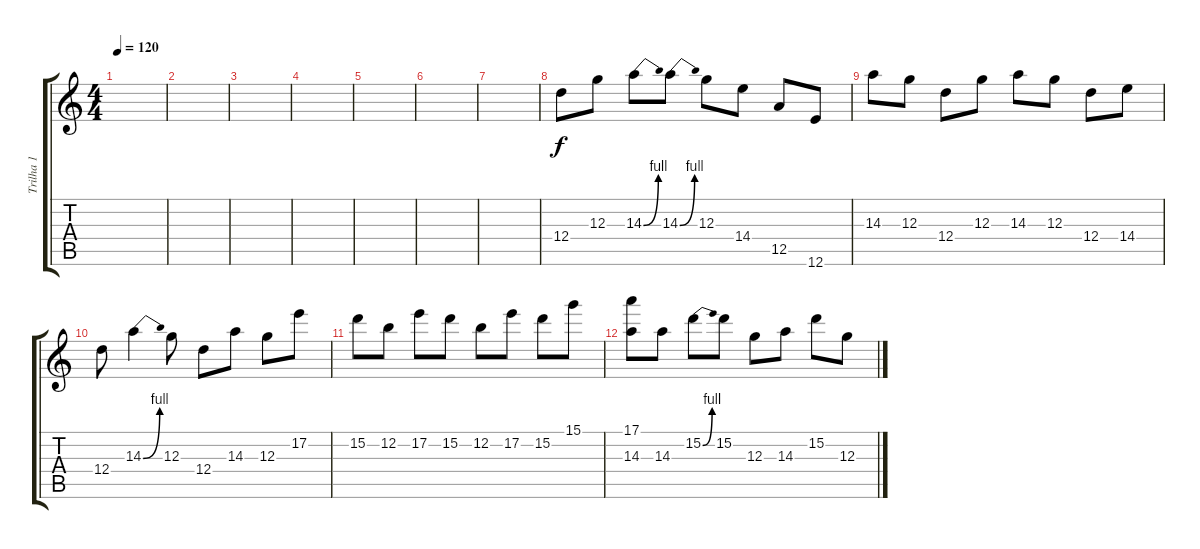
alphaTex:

\track ("Trilha 1" "Trilha 1") {instrument distortionguitar}
\staff {score tabs}
\tuning (E4 B3 G3 D3 A2 E2) {hide}
\ts (4 4)
\tempo 120
\clef g2
\ks c
|
|
|
|
|
|
|
12.4.8 12.3.8 14.3{be (bend 0 0 60 4)}.8 14.3{be (bend 0 0 60 4)}.8 12.3.8 14.4.8 12.5.8 12.6.8 |
14.3.8 12.3.8 12.4.8 12.3.8 14.3.8 12.3.8 12.4.8 14.4.8 |
12.4.8 14.3{be (bend 0 0 60 4)}.4 12.3.8 12.4.8 14.3.8 12.3.8 17.2.8 |
15.2.8 12.2.8 17.2.8 15.2.8 12.2.8 17.2.8 15.2.8 15.1.8 |
(17.1 14.3).8 14.3.8 15.2{be (bend 0 0 60 4)}.8 15.2.8 12.3.8 14.3.8 15.2.8 12.3.8
